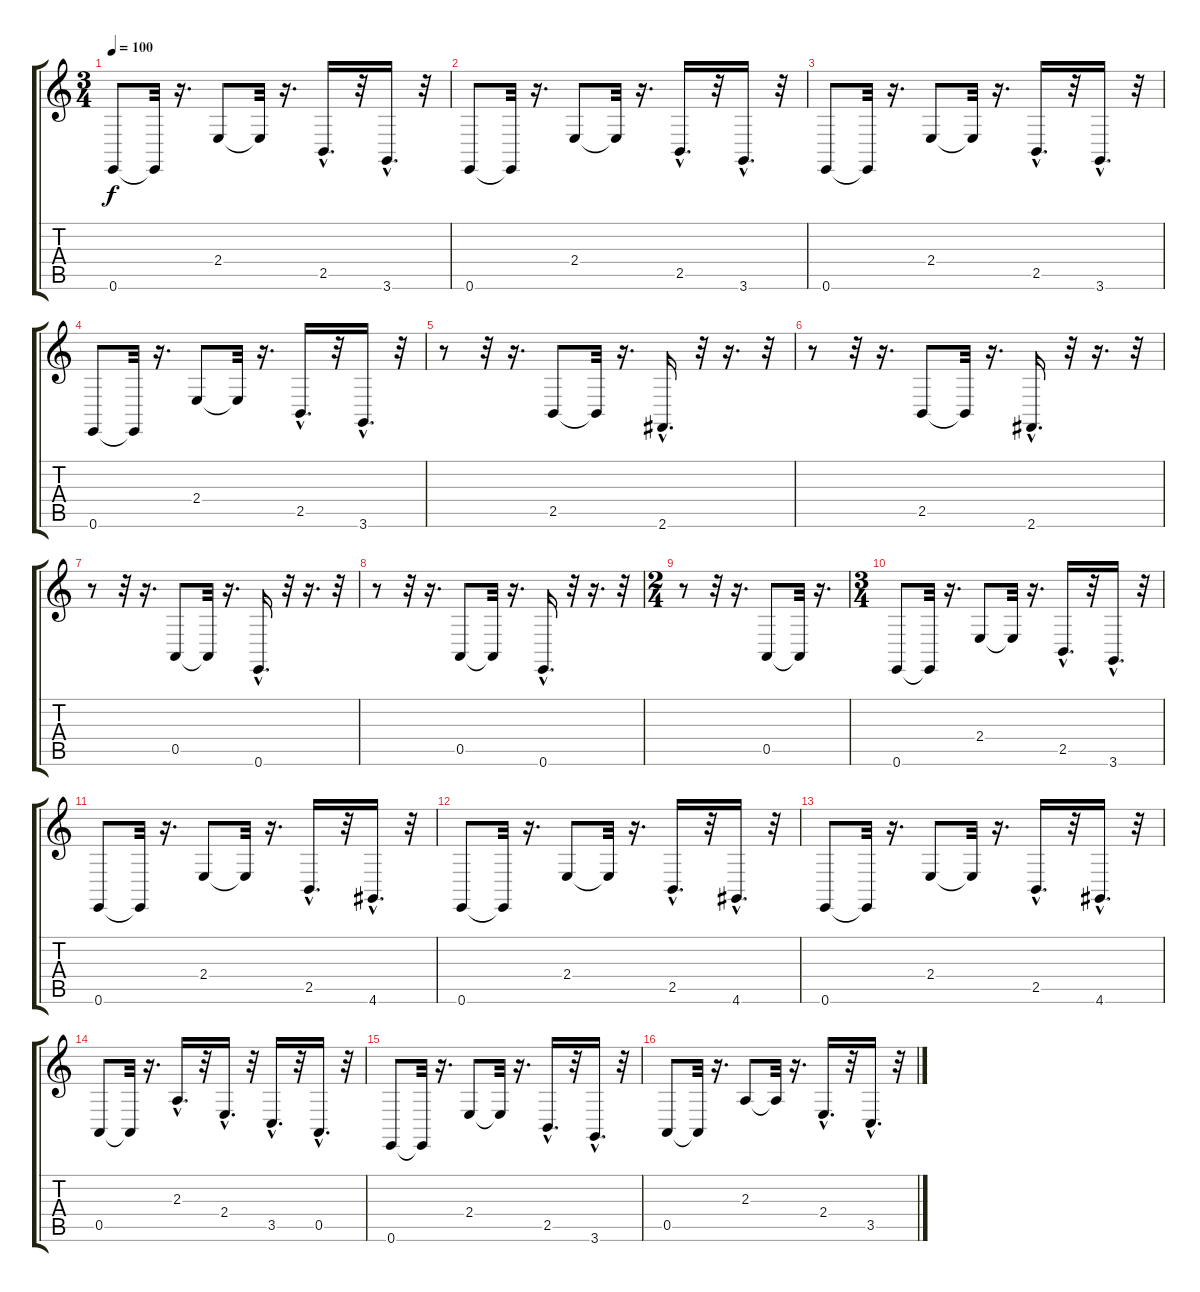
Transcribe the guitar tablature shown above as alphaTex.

\track "" {instrument acousticgrandpiano}
\staff {score tabs}
\tuning (E4 B3 G3 D3 A2 E2) {hide}
\ts (3 4)
\tempo 100
\clef g2
\ks c
0.6.8{dy f instrument acousticgrandpiano} 0.6{t}.32 r.16{d} 2.4.8 2.4{t}.32 r.16{d} 2.5{hac}.16{d} r.32 3.6{hac}.16{d} r.32 |
0.6.8 0.6{t}.32 r.16{d} 2.4.8 2.4{t}.32 r.16{d} 2.5{hac}.16{d} r.32 3.6{hac}.16{d} r.32 |
0.6.8 0.6{t}.32 r.16{d} 2.4.8 2.4{t}.32 r.16{d} 2.5{hac}.16{d} r.32 3.6{hac}.16{d} r.32 |
0.6.8 0.6{t}.32 r.16{d} 2.4.8 2.4{t}.32 r.16{d} 2.5{hac}.16{d} r.32 3.6{hac}.16{d} r.32 |
r.8 r.32 r.16{d} 2.5.8 2.5{t}.32 r.16{d} 2.6{hac}.16{d} r.32 r.16{d} r.32 |
r.8 r.32 r.16{d} 2.5.8 2.5{t}.32 r.16{d} 2.6{hac}.16{d} r.32 r.16{d} r.32 |
r.8 r.32 r.16{d} 0.5.8 0.5{t}.32 r.16{d} 0.6{hac}.16{d} r.32 r.16{d} r.32 |
r.8 r.32 r.16{d} 0.5.8 0.5{t}.32 r.16{d} 0.6{hac}.16{d} r.32 r.16{d} r.32 |
\ts (2 4)
r.8 r.32 r.16{d} 0.5.8 0.5{t}.32 r.16{d} |
\ts (3 4)
0.6.8 0.6{t}.32 r.16{d} 2.4.8 2.4{t}.32 r.16{d} 2.5{hac}.16{d} r.32 3.6{hac}.16{d} r.32 |
0.6.8 0.6{t}.32 r.16{d} 2.4.8 2.4{t}.32 r.16{d} 2.5{hac}.16{d} r.32 4.6{hac}.16{d} r.32 |
0.6.8 0.6{t}.32 r.16{d} 2.4.8 2.4{t}.32 r.16{d} 2.5{hac}.16{d} r.32 4.6{hac}.16{d} r.32 |
0.6.8 0.6{t}.32 r.16{d} 2.4.8 2.4{t}.32 r.16{d} 2.5{hac}.16{d} r.32 4.6{hac}.16{d} r.32 |
0.5.8 0.5{t}.32 r.16{d} 2.3{hac}.16{d} r.32 2.4{hac}.16{d} r.32 3.5{hac}.16{d} r.32 0.5{hac}.16{d} r.32 |
0.6.8 0.6{t}.32 r.16{d} 2.4.8 2.4{t}.32 r.16{d} 2.5{hac}.16{d} r.32 3.6{hac}.16{d} r.32 |
0.5.8 0.5{t}.32 r.16{d} 2.3.8 2.3{t}.32 r.16{d} 2.4{hac}.16{d} r.32 3.5{hac}.16{d} r.32
